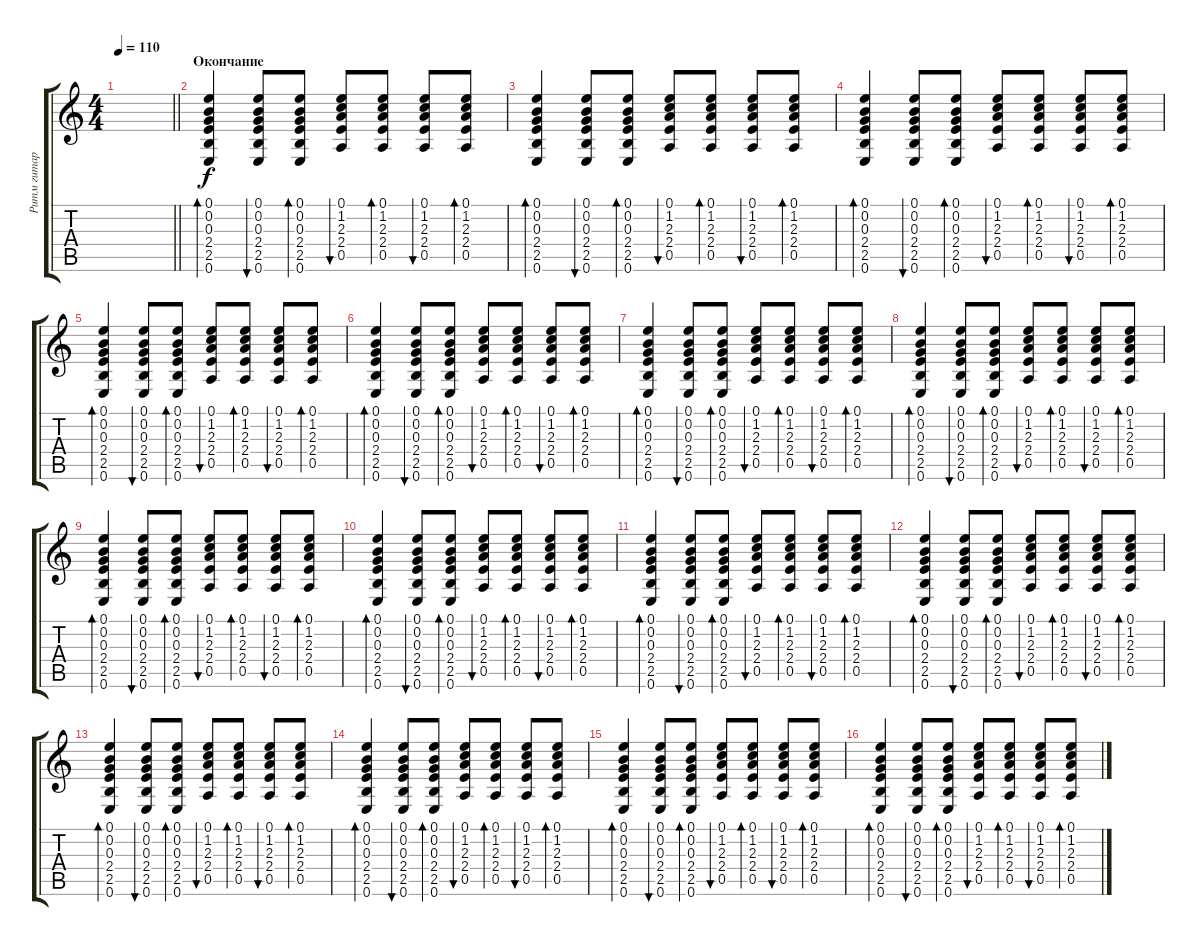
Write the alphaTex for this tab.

\track ("Ритм гитара " "Ритм гитар") {instrument acousticguitarsteel}
\staff {score tabs}
\tuning (E4 B3 G3 D3 A2 E2) {hide}
\ts (4 4)
\tempo 110
\clef g2
\barLineRight lightlight
\ks c
|
\section ("" "Окончание")
(0.1 0.2 0.3 2.4 2.5 0.6).4{bd 30} (0.1 0.2 0.3 2.4 2.5 0.6).8{bu 30} (0.1 0.2 0.3 2.4 2.5 0.6).8{bd 30} (0.1 1.2 2.3 2.4 0.5).8{bu 30} (0.1 1.2 2.3 2.4 0.5).8{bd 30} (0.1 1.2 2.3 2.4 0.5).8{bu 30} (0.1 1.2 2.3 2.4 0.5).8{bd 30} |
(0.1 0.2 0.3 2.4 2.5 0.6).4{bd 30} (0.1 0.2 0.3 2.4 2.5 0.6).8{bu 30} (0.1 0.2 0.3 2.4 2.5 0.6).8{bd 30} (0.1 1.2 2.3 2.4 0.5).8{bu 30} (0.1 1.2 2.3 2.4 0.5).8{bd 30} (0.1 1.2 2.3 2.4 0.5).8{bu 30} (0.1 1.2 2.3 2.4 0.5).8{bd 30} |
(0.1 0.2 0.3 2.4 2.5 0.6).4{bd 30} (0.1 0.2 0.3 2.4 2.5 0.6).8{bu 30} (0.1 0.2 0.3 2.4 2.5 0.6).8{bd 30} (0.1 1.2 2.3 2.4 0.5).8{bu 30} (0.1 1.2 2.3 2.4 0.5).8{bd 30} (0.1 1.2 2.3 2.4 0.5).8{bu 30} (0.1 1.2 2.3 2.4 0.5).8{bd 30} |
(0.1 0.2 0.3 2.4 2.5 0.6).4{bd 30} (0.1 0.2 0.3 2.4 2.5 0.6).8{bu 30} (0.1 0.2 0.3 2.4 2.5 0.6).8{bd 30} (0.1 1.2 2.3 2.4 0.5).8{bu 30} (0.1 1.2 2.3 2.4 0.5).8{bd 30} (0.1 1.2 2.3 2.4 0.5).8{bu 30} (0.1 1.2 2.3 2.4 0.5).8{bd 30} |
(0.1 0.2 0.3 2.4 2.5 0.6).4{bd 30} (0.1 0.2 0.3 2.4 2.5 0.6).8{bu 30} (0.1 0.2 0.3 2.4 2.5 0.6).8{bd 30} (0.1 1.2 2.3 2.4 0.5).8{bu 30} (0.1 1.2 2.3 2.4 0.5).8{bd 30} (0.1 1.2 2.3 2.4 0.5).8{bu 30} (0.1 1.2 2.3 2.4 0.5).8{bd 30} |
(0.1 0.2 0.3 2.4 2.5 0.6).4{bd 30} (0.1 0.2 0.3 2.4 2.5 0.6).8{bu 30} (0.1 0.2 0.3 2.4 2.5 0.6).8{bd 30} (0.1 1.2 2.3 2.4 0.5).8{bu 30} (0.1 1.2 2.3 2.4 0.5).8{bd 30} (0.1 1.2 2.3 2.4 0.5).8{bu 30} (0.1 1.2 2.3 2.4 0.5).8{bd 30} |
(0.1 0.2 0.3 2.4 2.5 0.6).4{bd 30} (0.1 0.2 0.3 2.4 2.5 0.6).8{bu 30} (0.1 0.2 0.3 2.4 2.5 0.6).8{bd 30} (0.1 1.2 2.3 2.4 0.5).8{bu 30} (0.1 1.2 2.3 2.4 0.5).8{bd 30} (0.1 1.2 2.3 2.4 0.5).8{bu 30} (0.1 1.2 2.3 2.4 0.5).8{bd 30} |
(0.1 0.2 0.3 2.4 2.5 0.6).4{bd 30} (0.1 0.2 0.3 2.4 2.5 0.6).8{bu 30} (0.1 0.2 0.3 2.4 2.5 0.6).8{bd 30} (0.1 1.2 2.3 2.4 0.5).8{bu 30} (0.1 1.2 2.3 2.4 0.5).8{bd 30} (0.1 1.2 2.3 2.4 0.5).8{bu 30} (0.1 1.2 2.3 2.4 0.5).8{bd 30} |
(0.1 0.2 0.3 2.4 2.5 0.6).4{bd 30} (0.1 0.2 0.3 2.4 2.5 0.6).8{bu 30} (0.1 0.2 0.3 2.4 2.5 0.6).8{bd 30} (0.1 1.2 2.3 2.4 0.5).8{bu 30} (0.1 1.2 2.3 2.4 0.5).8{bd 30} (0.1 1.2 2.3 2.4 0.5).8{bu 30} (0.1 1.2 2.3 2.4 0.5).8{bd 30} |
(0.1 0.2 0.3 2.4 2.5 0.6).4{bd 30} (0.1 0.2 0.3 2.4 2.5 0.6).8{bu 30} (0.1 0.2 0.3 2.4 2.5 0.6).8{bd 30} (0.1 1.2 2.3 2.4 0.5).8{bu 30} (0.1 1.2 2.3 2.4 0.5).8{bd 30} (0.1 1.2 2.3 2.4 0.5).8{bu 30} (0.1 1.2 2.3 2.4 0.5).8{bd 30} |
(0.1 0.2 0.3 2.4 2.5 0.6).4{bd 30} (0.1 0.2 0.3 2.4 2.5 0.6).8{bu 30} (0.1 0.2 0.3 2.4 2.5 0.6).8{bd 30} (0.1 1.2 2.3 2.4 0.5).8{bu 30} (0.1 1.2 2.3 2.4 0.5).8{bd 30} (0.1 1.2 2.3 2.4 0.5).8{bu 30} (0.1 1.2 2.3 2.4 0.5).8{bd 30} |
(0.1 0.2 0.3 2.4 2.5 0.6).4{bd 30} (0.1 0.2 0.3 2.4 2.5 0.6).8{bu 30} (0.1 0.2 0.3 2.4 2.5 0.6).8{bd 30} (0.1 1.2 2.3 2.4 0.5).8{bu 30} (0.1 1.2 2.3 2.4 0.5).8{bd 30} (0.1 1.2 2.3 2.4 0.5).8{bu 30} (0.1 1.2 2.3 2.4 0.5).8{bd 30} |
(0.1 0.2 0.3 2.4 2.5 0.6).4{bd 30} (0.1 0.2 0.3 2.4 2.5 0.6).8{bu 30} (0.1 0.2 0.3 2.4 2.5 0.6).8{bd 30} (0.1 1.2 2.3 2.4 0.5).8{bu 30} (0.1 1.2 2.3 2.4 0.5).8{bd 30} (0.1 1.2 2.3 2.4 0.5).8{bu 30} (0.1 1.2 2.3 2.4 0.5).8{bd 30} |
(0.1 0.2 0.3 2.4 2.5 0.6).4{bd 30} (0.1 0.2 0.3 2.4 2.5 0.6).8{bu 30} (0.1 0.2 0.3 2.4 2.5 0.6).8{bd 30} (0.1 1.2 2.3 2.4 0.5).8{bu 30} (0.1 1.2 2.3 2.4 0.5).8{bd 30} (0.1 1.2 2.3 2.4 0.5).8{bu 30} (0.1 1.2 2.3 2.4 0.5).8{bd 30} |
(0.1 0.2 0.3 2.4 2.5 0.6).4{bd 30} (0.1 0.2 0.3 2.4 2.5 0.6).8{bu 30} (0.1 0.2 0.3 2.4 2.5 0.6).8{bd 30} (0.1 1.2 2.3 2.4 0.5).8{bu 30} (0.1 1.2 2.3 2.4 0.5).8{bd 30} (0.1 1.2 2.3 2.4 0.5).8{bu 30} (0.1 1.2 2.3 2.4 0.5).8{bd 30}
